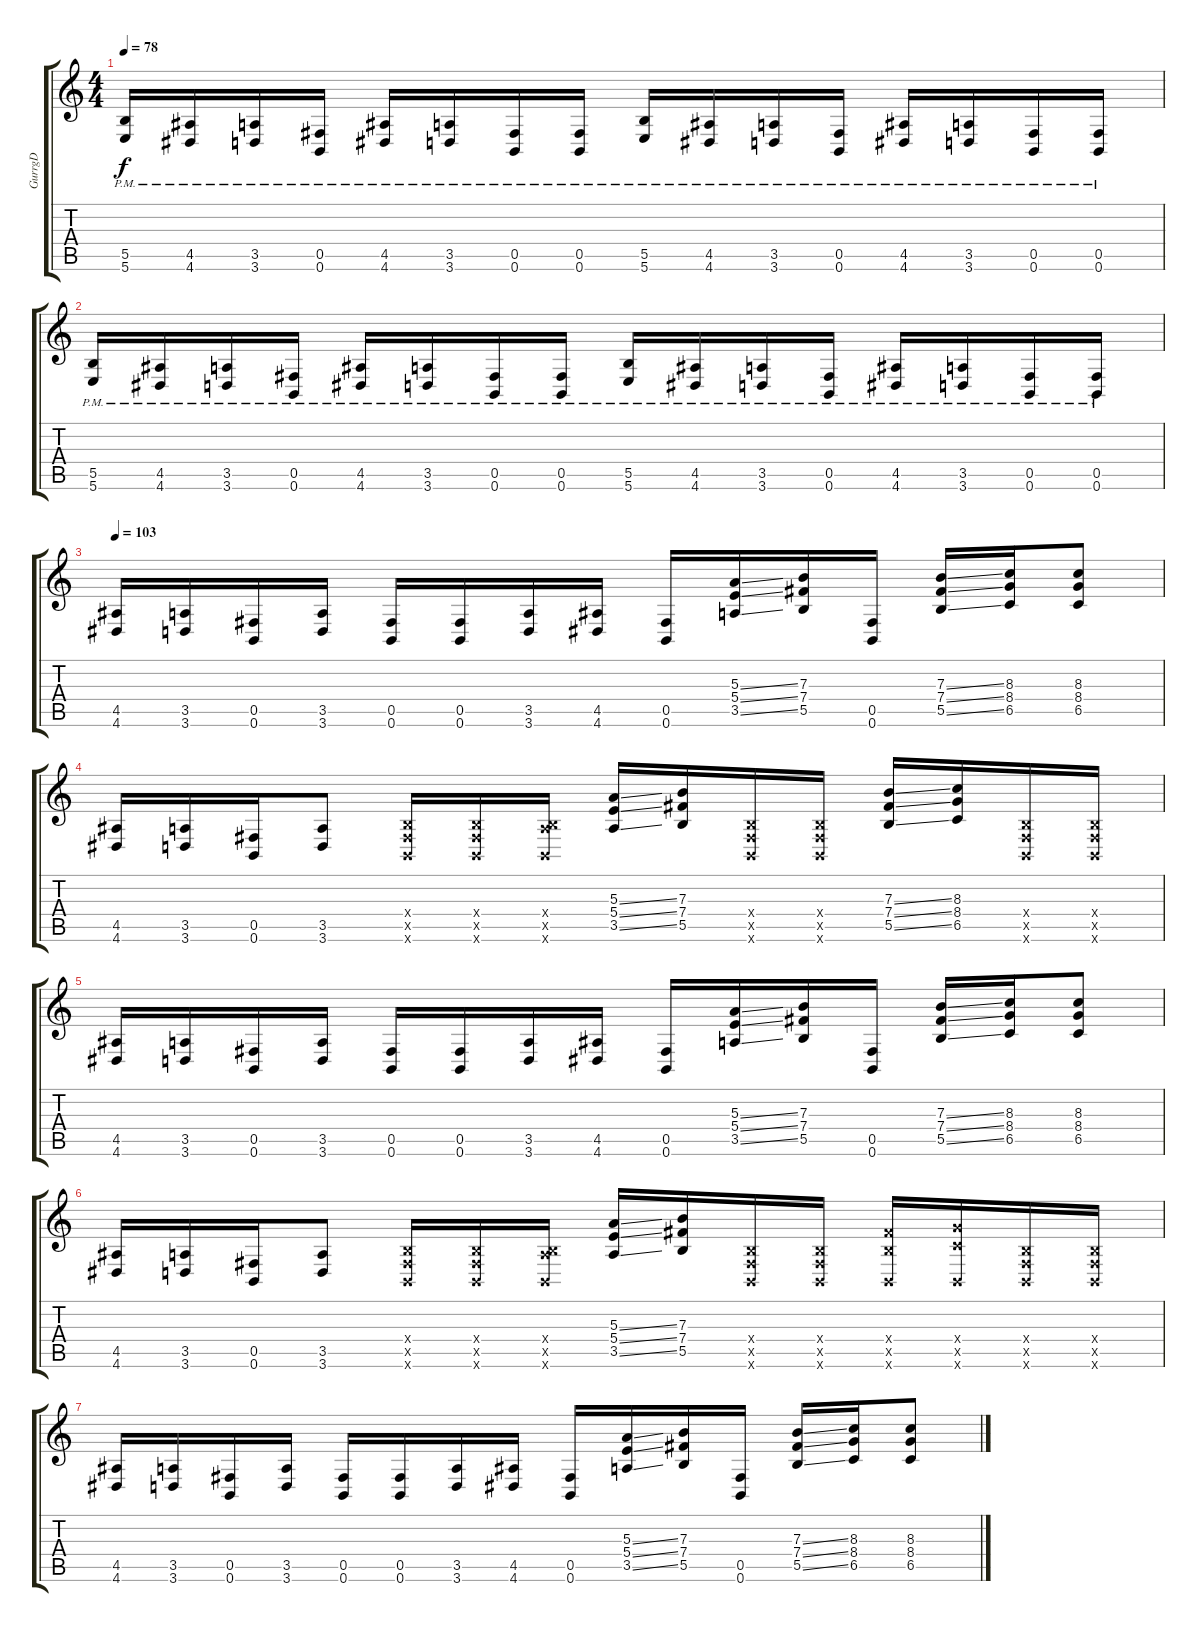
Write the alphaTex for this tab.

\track ("GurrgD" "GurrgD") {instrument overdrivenguitar}
\staff {score tabs}
\tuning (Db4 Ab3 E3 B2 Gb2 B1) {hide}
\ts (4 4)
\tempo 78
\clef g2
\ks c
(5.5{pm} 5.6).16{dy f} (4.5{pm} 4.6).16 (3.5{pm} 3.6).16 (0.5{pm} 0.6).16 (4.5{pm} 4.6).16 (3.5{pm} 3.6).16 (0.5{pm} 0.6).16 (0.5{pm} 0.6).16 (5.5{pm} 5.6).16 (4.5{pm} 4.6).16 (3.5{pm} 3.6).16 (0.5{pm} 0.6).16 (4.5{pm} 4.6).16 (3.5{pm} 3.6).16 (0.5{pm} 0.6).16 (0.5{pm} 0.6).16 |
(5.5{pm} 5.6).16 (4.5{pm} 4.6).16 (3.5{pm} 3.6).16 (0.5{pm} 0.6).16 (4.5{pm} 4.6).16 (3.5{pm} 3.6).16 (0.5{pm} 0.6).16 (0.5{pm} 0.6).16 (5.5{pm} 5.6).16 (4.5{pm} 4.6).16 (3.5{pm} 3.6).16 (0.5{pm} 0.6).16 (4.5{pm} 4.6).16 (3.5{pm} 3.6).16 (0.5{pm} 0.6).16 (0.5{pm} 0.6).16 |
\tempo 103
(4.5 4.6).16 (3.5 3.6).16 (0.5 0.6).16 (3.5 3.6).16 (0.5 0.6).16 (0.5 0.6).16 (3.5 3.6).16 (4.5 4.6).16 (0.5 0.6).16 (5.3{ss} 5.4{ss} 3.5{ss}).16 (7.3 7.4 5.5).16 (0.5 0.6).16 (7.3{ss} 7.4{ss} 5.5{ss}).16 (8.3 8.4 6.5).16 (8.3 8.4 6.5).8 |
(4.5 4.6).16 (3.5 3.6).16 (0.5 0.6).16 (3.5 3.6).8 (0.4{x} 0.5{x} 0.6{x}).16 (0.4{x} 0.5{x} 0.6{x}).16 (0.4{x} 3.5{x} 0.6{x}).16 (5.3{ss} 5.4{ss} 3.5{ss}).16 (7.3 7.4 5.5).16 (0.4{x} 0.5{x} 0.6{x}).16 (0.4{x} 0.5{x} 0.6{x}).16 (7.3{ss} 7.4{ss} 5.5{ss}).16 (8.3 8.4 6.5).16 (0.4{x} 0.5{x} 0.6{x}).16 (0.4{x} 0.5{x} 0.6{x}).16 |
(4.5 4.6).16 (3.5 3.6).16 (0.5 0.6).16 (3.5 3.6).16 (0.5 0.6).16 (0.5 0.6).16 (3.5 3.6).16 (4.5 4.6).16 (0.5 0.6).16 (5.3{ss} 5.4{ss} 3.5{ss}).16 (7.3 7.4 5.5).16 (0.5 0.6).16 (7.3{ss} 7.4{ss} 5.5{ss}).16 (8.3 8.4 6.5).16 (8.3 8.4 6.5).8 |
(4.5 4.6).16 (3.5 3.6).16 (0.5 0.6).16 (3.5 3.6).8 (0.4{x} 0.5{x} 0.6{x}).16 (0.4{x} 0.5{x} 0.6{x}).16 (0.4{x} 3.5{x} 0.6{x}).16 (5.3{ss} 5.4{ss} 3.5{ss}).16 (7.3 7.4 5.5).16 (0.4{x} 0.5{x} 0.6{x}).16 (0.4{x} 0.5{x} 0.6{x}).16 (7.4{x} 5.5{x} 0.6{x}).16 (8.4{x} 6.5{x} 0.6{x}).16 (0.4{x} 0.5{x} 0.6{x}).16 (0.4{x} 0.5{x} 0.6{x}).16 |
(4.5 4.6).16 (3.5 3.6).16 (0.5 0.6).16 (3.5 3.6).16 (0.5 0.6).16 (0.5 0.6).16 (3.5 3.6).16 (4.5 4.6).16 (0.5 0.6).16 (5.3{ss} 5.4{ss} 3.5{ss}).16 (7.3 7.4 5.5).16 (0.5 0.6).16 (7.3{ss} 7.4{ss} 5.5{ss}).16 (8.3 8.4 6.5).16 (8.3 8.4 6.5).8
